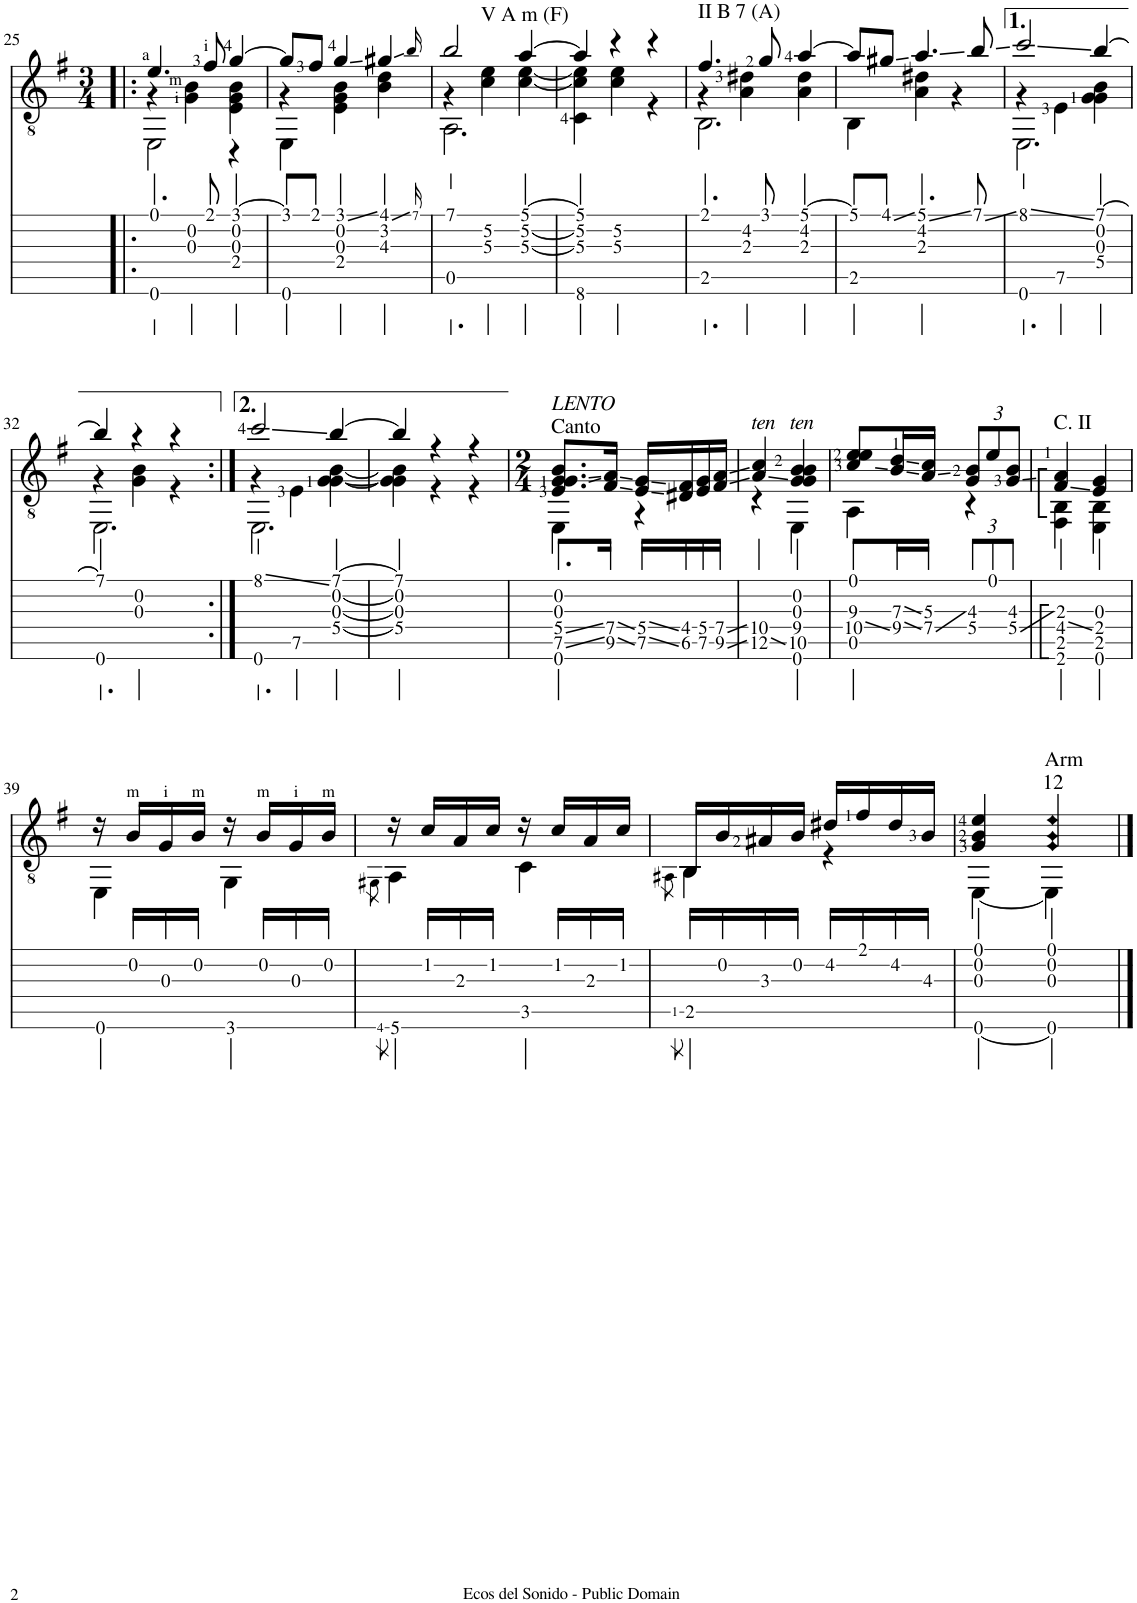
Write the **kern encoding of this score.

**kern	**kern
*part2	*part1
*staff2	*staff1
*I"Chitarra classica (Intavolatura)	*I"Guitar
!!LO:PB:g=z
*	*clefGv2
*k[f#]	*k[f#]
*M3/4	*M3/4
=25!|:	=25!|:
*^	*^
*	*^	*	*^
4.e/	4r	2EE\	4.e/	4r	2EE\
.	4G\ 4B\	.	.	4G\ 4B\	.
8f#/	.	.	8f#/	.	.
[4g/	4E\ 4G\ 4B\	4r	[4g/	4E\ 4G\ 4B\	4r
=26	=26	=26	=26	=26	=26
8g/L]	4r	4EE\	8g/L]	4r	4EE\
8f#/J	.	.	8f#/J	.	.
4g/	4E\ 4G\ 4B\	2ryy	4g/	4E\ 4G\ 4B\	2ryy
4g#X/	4B\ 4d\	.	4g#X/	4B\ 4d\	.
16qb/	.	.	16qb/	.	.
=27	=27	=27	=27	=27	=27
2b/	4r	2.AA\	2b/	4r	2.AA\
!	!	!	!	!LO:TX:a:t=V A m (F)	!
.	4c\ 4e\	.	.	4c\ 4e\	.
[4a/	[4c\ [4e\	.	[4a/	[4c\ [4e\	.
*	*v	*v	*	*	*
*	*	*	*v	*v
=28	=28	=28	=28
4a/]	4C\ 4c\] 4e\]	4a/]	4C\ 4c\] 4e\]
4r	4c\ 4e\	4r	4c\ 4e\
4r	4r	4r	4r
=29	=29	=29	=29
*	*^	*	*^
!	!	!	!LO:TX:a:t=II B 7 (A)	!	!
4.f#/	4r	2.BB\	4.f#/	4r	2.BB\
.	4A\ 4d#X\	.	.	4A\ 4d#X\	.
8g/	.	.	8g/	.	.
[4a/	4A\ 4d#\	.	[4a/	4A\ 4d#\	.
*	*v	*v	*	*	*
*	*	*	*v	*v
=30	=30	=30	=30
8a/L]	4BB\	8a/L]	4BB\
8g#X/J	.	8g#X/J	.
4.a/	4A\ 4d#X\	4.a/	4A\ 4d#X\
.	4r	.	4r
8b/	.	8b/	.
=31	=31	=31	=31
*	*^	*	*^
2cc/	4r	2.EE\	2cc/	4r	2.EE\
.	4E\	.	.	4E\	.
[4b/	4G\ 4G\ 4B\	.	[4b/	4G\ 4G\ 4B\	.
!!LO:LB:g=z	!!	!!
=32	=32	=32	=32	=32	=32
4b/]	4r	2.EE\	4b/]	4r	2.EE\
4r	4G\ 4B\	.	4r	4G\ 4B\	.
4r	4r	.	4r	4r	.
=33:|!	=33:|!	=33:|!	=33:|!	=33:|!	=33:|!
2cc/	4r	2.EE\	2cc/	4r	2.EE\
.	4E\	.	.	4E\	.
[4b/	[4G\ [4G\ [4B\	.	[4b/	[4G\ [4G\ [4B\	.
*	*v	*v	*	*	*
*	*	*	*v	*v
=34	=34	=34	=34
4b/]	4G\] 4G\] 4B\]	4b/]	4G\] 4G\] 4B\]
4r	4r	4r	4r
4r	4r	4r	4r
=35	=35	=35	=35
*M2/4	*	*M2/4	*
!	!	!LO:TX:a:i:t=LENTO	!
!	!	!LO:TX:a:t=Canto	!
8.E/ 8.G/ 8.G/ 8.B/L	4EE\	8.E/ 8.G/ 8.G/ 8.B/L	4EE\
16F#/ 16A/Jk	.	16F#/ 16A/Jk	.
16E/ 16G/LL	4r	16E/ 16G/LL	4r
16D#X/ 16F#/	.	16D#X/ 16F#/	.
16E/ 16G/	.	16E/ 16G/	.
16F#/ 16A/JJ	.	16F#/ 16A/JJ	.
=36	=36	=36	=36
!	!	!LO:TX:a:i:t=ten	!
4A/ 4c/	4r	4A/ 4c/	4r
!	!	!LO:TX:a:i:t=ten	!
4G/ 4B/ 4G/ 4B/	4EE\	4G/ 4G/ 4B/ 4B/	4EE\
=37	=37	=37	=37
8c/ 8e/ 8e/L	4AA\	8c/ 8e/ 8e/L	4AA\
16B/ 16d/L	.	16B/ 16d/L	.
16A/ 16c/JJ	.	16A/ 16c/JJ	.
*Xbrackettup	*	*Xbrackettup	*
12G/ 12B/L	4r	12G/ 12B/L	4r
12e/	.	12e/	.
12G/ 12B/J	.	12G/ 12B/J	.
=38	=38	=38	=38
!	!	!LO:TX:a:t=C. II	!
4F#/ 4A/	4FF#\ 4BB\	4F#/ 4A/	4FF#\ 4BB\
4E/ 4G/	4EE\ 4BB\	4E/ 4G/	4EE\ 4BB\
!!LO:LB:g=z	!!
=39	=39	=39	=39
16r	4EE\	16r	4EE\
16B/LL	.	16B/LL	.
16G/	.	16G/	.
16B/JJ	.	16B/JJ	.
16r	4GG\	16r	4GG\
16B/LL	.	16B/LL	.
16G/	.	16G/	.
16B/JJ	.	16B/JJ	.
=40	=40	=40	=40
.	8qGG#X\	.	8qGG#X\
16r	4AA\	16r	4AA\
16c/LL	.	16c/LL	.
16A/	.	16A/	.
16c/JJ	.	16c/JJ	.
16r	4C\	16r	4C\
16c/LL	.	16c/LL	.
16A/	.	16A/	.
16c/JJ	.	16c/JJ	.
=41	=41	=41	=41
.	8qAA#X\	.	8qAA#X\
16BB/LL	4BB\	16BB/LL	4BB\
16B/	.	16B/	.
16A#X/	.	16A#X/	.
16B/JJ	.	16B/JJ	.
16d#X/LL	4r	16d#X/LL	4r
16f#/	.	16f#/	.
16d#/	.	16d#/	.
16B/JJ	.	16B/JJ	.
=42	=42	=42	=42
4G/ 4B/ 4e/	[4EE\	4G/ 4B/ 4e/	[4EE\
!	!	!LO:TX:a:t=Arm	!
!	!	!LO:TX:a:t=12	!
4G/ 4B/ 4e/	4EE\]	4G/ 4B/ 4e/	4EE\]
*v	*v	*	*
*	*v	*v
==	==
*-	*-
